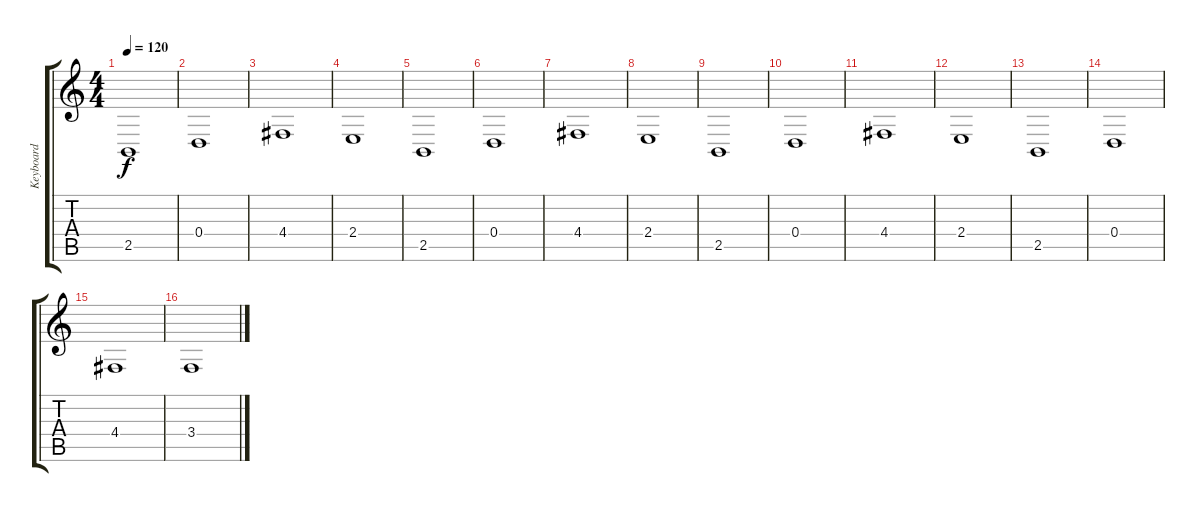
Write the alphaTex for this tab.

\track ("Keyboard" "Keyboard") {instrument synthstrings1}
\staff {score tabs}
\tuning (E4 B3 G3 D3 A2 E2) {hide}
\ts (4 4)
\tempo 120
\clef g2
\ks c
2.5.1{dy f} |
0.4.1 |
4.4.1 |
2.4.1 |
2.5.1 |
0.4.1 |
4.4.1 |
2.4.1 |
2.5.1 |
0.4.1 |
4.4.1 |
2.4.1 |
2.5.1 |
0.4.1 |
4.4.1 |
3.4.1
